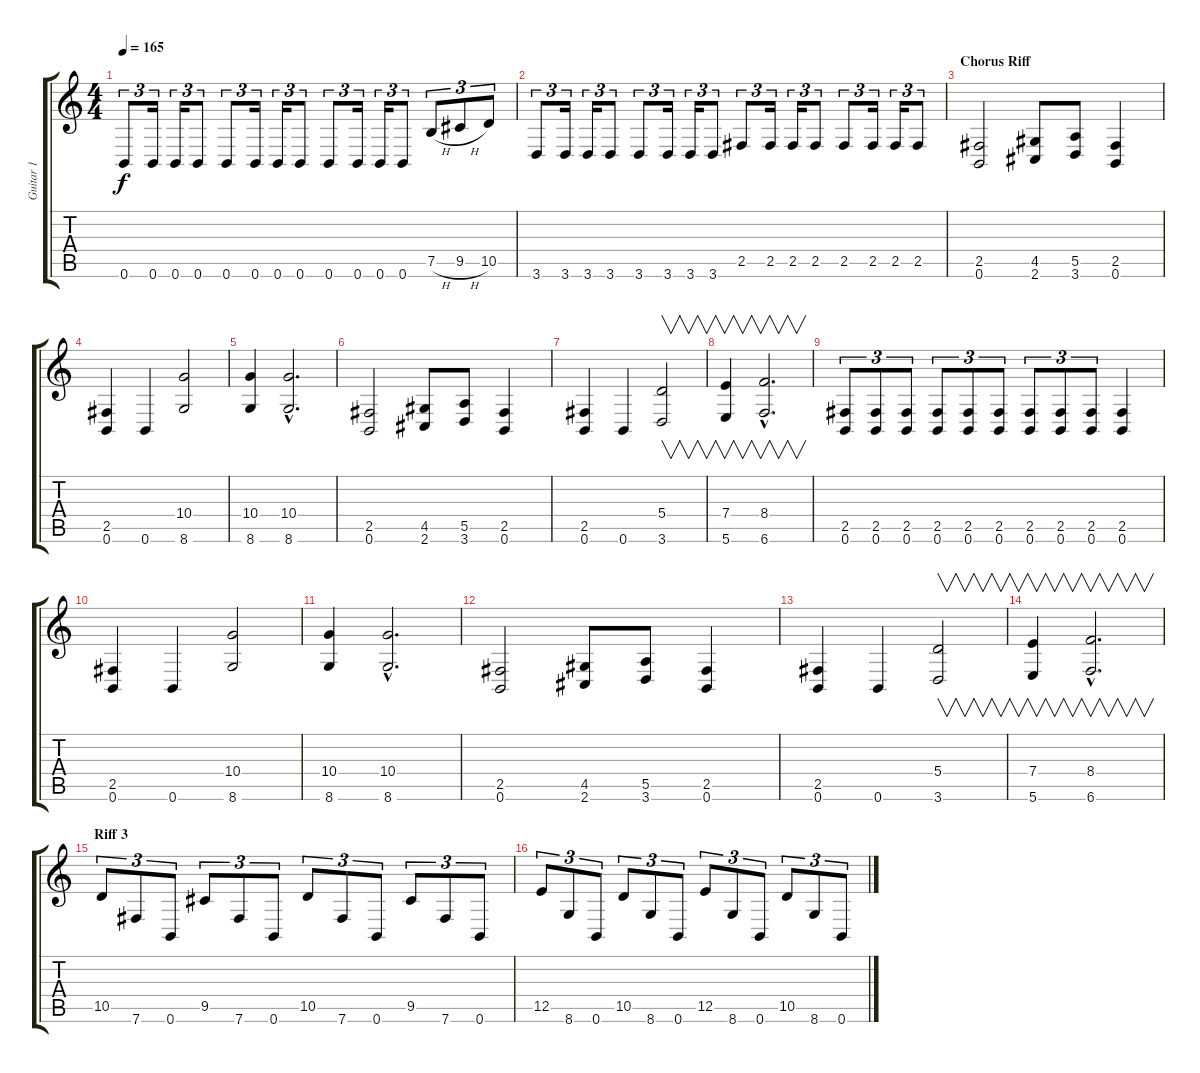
\track ("Guitar 1" "Guitar 1") {instrument distortionguitar}
\staff {score tabs}
\tuning (B3 Gb3 D3 A2 E2 B1) {hide}
\ts (4 4)
\tempo 165
\clef g2
\ks c
0.6.8{tu (3 2) dy f} 0.6.16{tu (3 2)} 0.6.16{tu (3 2)} 0.6.8{tu (3 2)} 0.6.8{tu (3 2)} 0.6.16{tu (3 2)} 0.6.16{tu (3 2)} 0.6.8{tu (3 2)} 0.6.8{tu (3 2)} 0.6.16{tu (3 2)} 0.6.16{tu (3 2)} 0.6.8{tu (3 2)} 7.5{h}.8{tu (3 2)} 9.5{h}.8{tu (3 2)} 10.5.8{tu (3 2)} |
3.6.8{tu (3 2)} 3.6.16{tu (3 2)} 3.6.16{tu (3 2)} 3.6.8{tu (3 2)} 3.6.8{tu (3 2)} 3.6.16{tu (3 2)} 3.6.16{tu (3 2)} 3.6.8{tu (3 2)} 2.5.8{tu (3 2)} 2.5.16{tu (3 2)} 2.5.16{tu (3 2)} 2.5.8{tu (3 2)} 2.5.8{tu (3 2)} 2.5.16{tu (3 2)} 2.5.16{tu (3 2)} 2.5.8{tu (3 2)} |
\section ("" "Chorus Riff")
(2.5 0.6).2 (4.5 2.6).8 (5.5 3.6).8 (2.5 0.6).4 |
(2.5 0.6).4 0.6.4 (10.4 8.6).2 |
(10.4 8.6).4 (10.4{hac} 8.6{hac}).2{d} |
(2.5 0.6).2 (4.5 2.6).8 (5.5 3.6).8 (2.5 0.6).4 |
(2.5 0.6).4 0.6.4 (5.4 3.6).2{v} |
(7.4 5.6).4{v} (8.4{hac} 6.6{hac}).2{v d} |
(2.5 0.6).8{tu (3 2)} (2.5 0.6).8{tu (3 2)} (2.5 0.6).8{tu (3 2)} (2.5 0.6).8{tu (3 2)} (2.5 0.6).8{tu (3 2)} (2.5 0.6).8{tu (3 2)} (2.5 0.6).8{tu (3 2)} (2.5 0.6).8{tu (3 2)} (2.5 0.6).8{tu (3 2)} (2.5 0.6).4 |
(2.5 0.6).4 0.6.4 (10.4 8.6).2 |
(10.4 8.6).4 (10.4{hac} 8.6{hac}).2{d} |
(2.5 0.6).2 (4.5 2.6).8 (5.5 3.6).8 (2.5 0.6).4 |
(2.5 0.6).4 0.6.4 (5.4 3.6).2{v} |
(7.4 5.6).4{v} (8.4{hac} 6.6{hac}).2{v d} |
\section ("" "Riff 3")
10.5.8{tu (3 2)} 7.6.8{tu (3 2)} 0.6.8{tu (3 2)} 9.5.8{tu (3 2)} 7.6.8{tu (3 2)} 0.6.8{tu (3 2)} 10.5.8{tu (3 2)} 7.6.8{tu (3 2)} 0.6.8{tu (3 2)} 9.5.8{tu (3 2)} 7.6.8{tu (3 2)} 0.6.8{tu (3 2)} |
12.5.8{tu (3 2)} 8.6.8{tu (3 2)} 0.6.8{tu (3 2)} 10.5.8{tu (3 2)} 8.6.8{tu (3 2)} 0.6.8{tu (3 2)} 12.5.8{tu (3 2)} 8.6.8{tu (3 2)} 0.6.8{tu (3 2)} 10.5.8{tu (3 2)} 8.6.8{tu (3 2)} 0.6.8{tu (3 2)}
